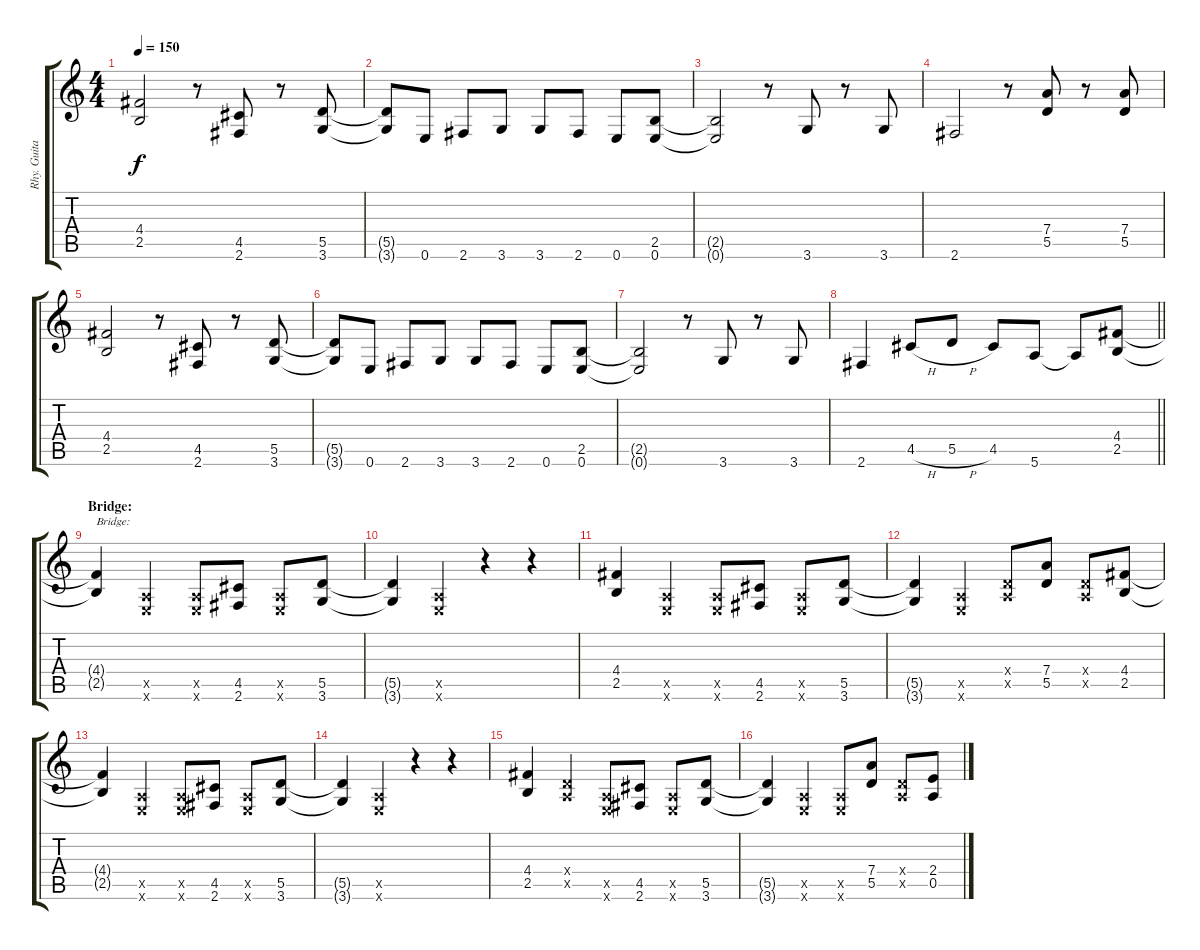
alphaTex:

\track ("Rhy. Guitar 1" "Rhy. Guita") {instrument acousticguitarsteel}
\staff {score tabs}
\tuning (E4 B3 G3 D3 A2 E2) {hide}
\ts (4 4)
\tempo 150
\clef g2
\ks c
(4.4 2.5).2{dy f} r.8 (4.5 2.6).8 r.8 (5.5 3.6).8 |
(5.5{t} 3.6{t}).8 0.6.8 2.6.8 3.6.8 3.6.8 2.6.8 0.6.8 (2.5 0.6).8 |
(2.5{t} 0.6{t}).2 r.8 3.6.8 r.8 3.6.8 |
2.6.2 r.8 (7.4 5.5).8 r.8 (7.4 5.5).8 |
(4.4 2.5).2 r.8 (4.5 2.6).8 r.8 (5.5 3.6).8 |
(5.5{t} 3.6{t}).8 0.6.8 2.6.8 3.6.8 3.6.8 2.6.8 0.6.8 (2.5 0.6).8 |
(2.5{t} 0.6{t}).2 r.8 3.6.8 r.8 3.6.8 |
\barLineRight lightlight
2.6.4 4.5{h}.8 5.5{h}.8 4.5.8 5.6.8 5.6{t}.8 (4.4 2.5).8 |
\section ("" "Bridge:")
(4.4{t} 2.5{t}).4{txt "Bridge:"} (0.5{x} 0.6{x}).4 (0.5{x} 0.6{x}).8 (4.5 2.6).8 (0.5{x} 0.6{x}).8 (5.5 3.6).8 |
(5.5{t} 3.6{t}).4 (0.5{x} 0.6{x}).4 r.4 r.4 |
(4.4 2.5).4 (0.5{x} 0.6{x}).4 (0.5{x} 0.6{x}).8 (4.5 2.6).8 (0.5{x} 0.6{x}).8 (5.5 3.6).8 |
(5.5{t} 3.6{t}).4 (0.5{x} 0.6{x}).4 (0.4{x} 0.5{x}).8 (7.4 5.5).8 (0.4{x} 0.5{x}).8 (4.4 2.5).8 |
(4.4{t} 2.5{t}).4 (0.5{x} 0.6{x}).4 (0.5{x} 0.6{x}).8 (4.5 2.6).8 (0.5{x} 0.6{x}).8 (5.5 3.6).8 |
(5.5{t} 3.6{t}).4 (0.5{x} 0.6{x}).4 r.4 r.4 |
(4.4 2.5).4 (0.4{x} 0.5{x}).4 (0.5{x} 0.6{x}).8 (4.5 2.6).8 (0.5{x} 0.6{x}).8 (5.5 3.6).8 |
(5.5{t} 3.6{t}).4 (0.5{x} 0.6{x}).4 (0.5{x} 0.6{x}).8 (7.4 5.5).8 (0.4{x} 0.5{x}).8 (2.4 0.5).8
